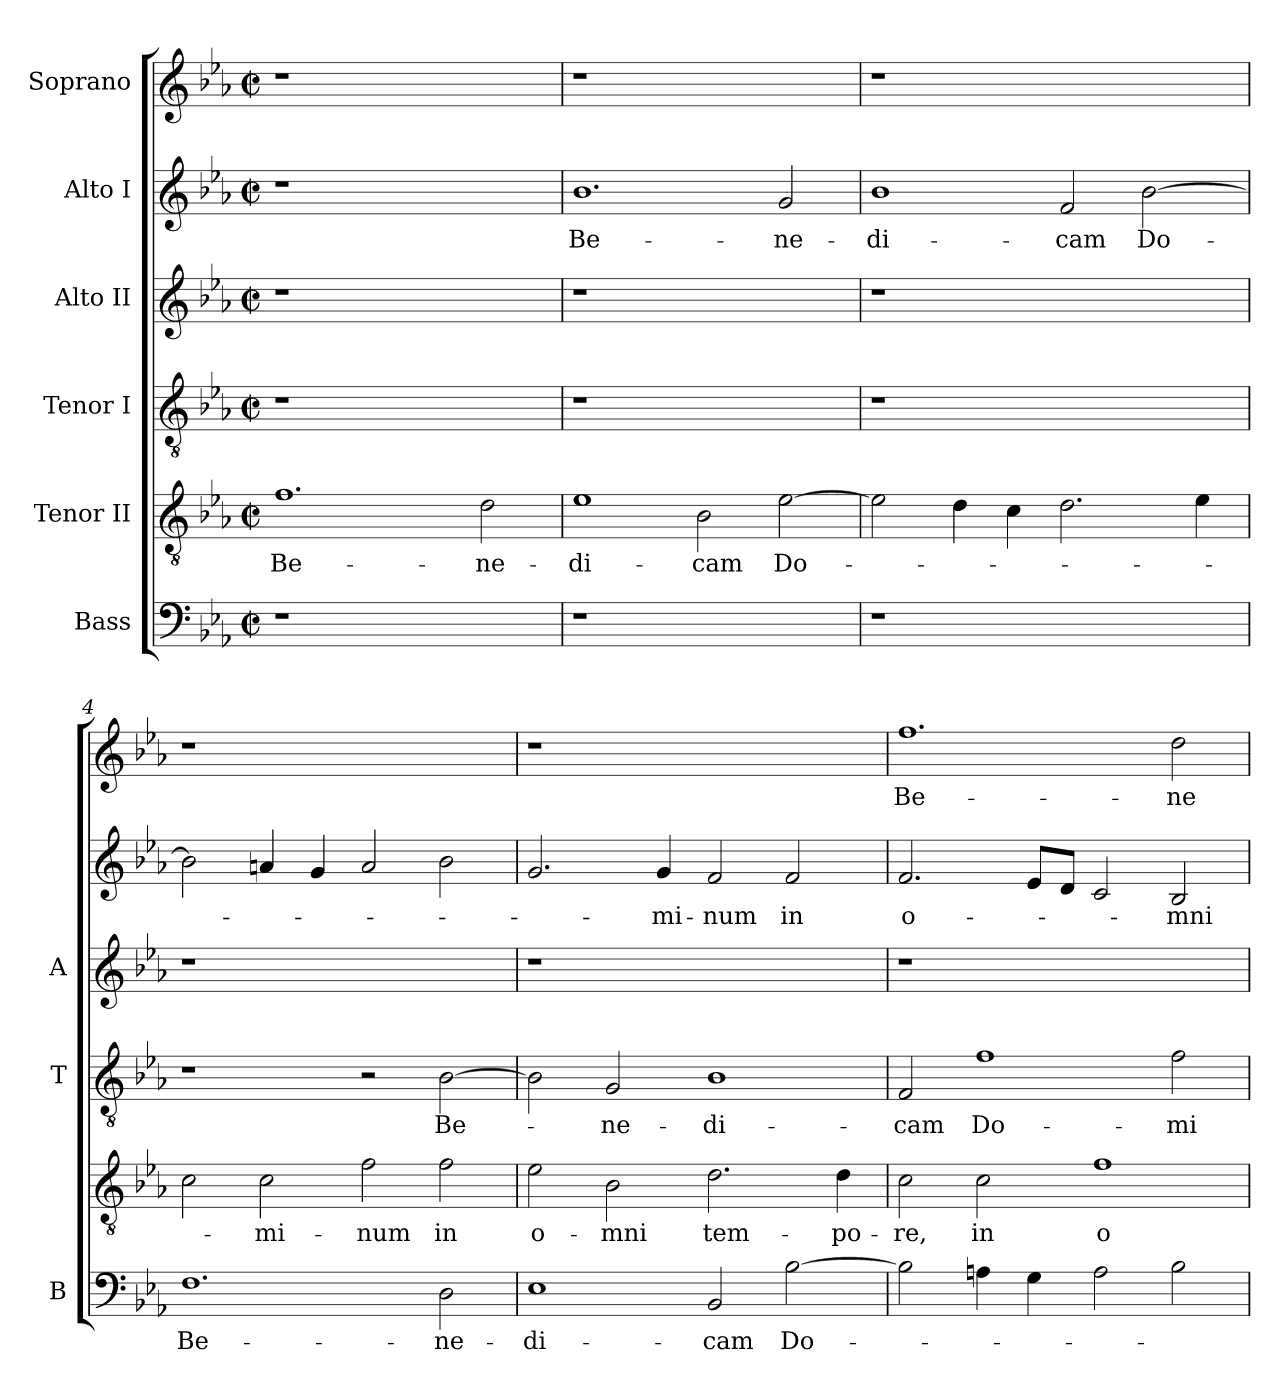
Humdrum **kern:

**kern	**text	**kern	**text	**kern	**text	**kern	**kern	**text	**kern	**text
*part6	*part6	*part5	*part5	*part4	*part4	*part3	*part2	*part2	*part1	*part1
*staff6	*staff6	*staff5	*staff5	*staff4	*staff4	*staff3	*staff2	*staff2	*staff1	*staff1
*I"Bass	*	*I"Tenor II	*	*I"Tenor I	*	*I"Alto II	*I"Alto I	*	*I"Soprano	*
*I'B	*	*	*	*I'T	*	*I'A	*	*	*	*
*clefF4	*	*clefGv2	*	*clefGv2	*	*clefG2	*clefG2	*	*clefG2	*
*k[b-e-a-]	*	*k[b-e-a-]	*	*k[b-e-a-]	*	*k[b-e-a-]	*k[b-e-a-]	*	*k[b-e-a-]	*
*E-:	*	*E-:	*	*E-:	*	*E-:	*E-:	*	*E-:	*
*M2/2	*	*M2/2	*	*M2/2	*	*M2/2	*M2/2	*	*M2/2	*
*met(c|)	*	*met(c|)	*	*met(c|)	*	*met(c|)	*met(c|)	*	*met(c|)	*
=1	=1	=1	=1	=1	=1	=1	=1	=1	=1	=1
!LO:N:vis=1	!	!	!LO:LY:b	!LO:N:vis=1	!	!LO:N:vis=1	!LO:N:vis=1	!	!LO:N:vis=1	!
1r	.	1.f	Be-	1r	.	1r	1r	.	1r	.
1ryy	.	.	.	1ryy	.	1ryy	1ryy	.	1ryy	.
!	!	!	!LO:LY:b	!	!	!	!	!	!	!
.	.	2d\	-ne-	.	.	.	.	.	.	.
=2	=2	=2	=2	=2	=2	=2	=2	=2	=2	=2
!LO:N:vis=1	!	!	!LO:LY:b	!LO:N:vis=1	!	!LO:N:vis=1	!	!LO:LY:b	!LO:N:vis=1	!
1r	.	1e-	-di-	1r	.	1r	1.b-	Be-	1r	.
!	!	!	!LO:LY:b	!	!	!	!	!	!	!
1ryy	.	2B-\	-cam	1ryy	.	1ryy	.	.	1ryy	.
!	!	!	!LO:LY:b	!	!	!	!	!LO:LY:b	!	!
.	.	[>2e-\	Do-	.	.	.	2g/	-ne-	.	.
=3	=3	=3	=3	=3	=3	=3	=3	=3	=3	=3
!LO:N:vis=1	!	!	!	!LO:N:vis=1	!	!LO:N:vis=1	!	!LO:LY:b	!LO:N:vis=1	!
1r	.	2e-\]	.	1r	.	1r	1b-	-di-	1r	.
.	.	4d\	.	.	.	.	.	.	.	.
.	.	4c\	.	.	.	.	.	.	.	.
!	!	!	!	!	!	!	!	!LO:LY:b	!	!
1ryy	.	2.d\	.	1ryy	.	1ryy	2f/	-cam	1ryy	.
!	!	!	!	!	!	!	!	!LO:LY:b	!	!
.	.	.	.	.	.	.	[>2b-\	Do-	.	.
.	.	4e-\	.	.	.	.	.	.	.	.
=4	=4	=4	=4	=4	=4	=4	=4	=4	=4	=4
!	!LO:LY:b	!	!	!	!	!LO:N:vis=1	!	!	!LO:N:vis=1	!
1.F	Be-	2c\	.	1r	.	1r	2b-\]	.	1r	.
!	!	!	!LO:LY:b	!	!	!	!	!	!	!
.	.	2c\	-mi-	.	.	.	4an/	.	.	.
.	.	.	.	.	.	.	4g/	.	.	.
!	!	!	!LO:LY:b	!	!	!	!	!	!	!
.	.	2f\	-num	2r	.	1ryy	2a/	.	1ryy	.
!	!LO:LY:b	!	!LO:LY:b	!	!LO:LY:b	!	!	!	!	!
2D\	-ne-	2f\	in	[>2B-\	Be-	.	2b-\	.	.	.
!!LO:LB:g=z
=5	=5	=5	=5	=5	=5	=5	=5	=5	=5	=5
!	!LO:LY:b	!	!LO:LY:b	!	!	!LO:N:vis=1	!	!	!LO:N:vis=1	!
1E-	-di-	2e-\	o-	2B-\]	.	1r	2.g/	.	1r	.
!	!	!	!LO:LY:b	!	!LO:LY:b	!	!	!	!	!
.	.	2B-\	-mni	2G/	-ne-	.	.	.	.	.
!	!	!	!	!	!	!	!	!LO:LY:b	!	!
.	.	.	.	.	.	.	4g/	-mi-	.	.
!	!LO:LY:b	!	!LO:LY:b	!	!LO:LY:b	!	!	!LO:LY:b	!	!
2BB-/	-cam	2.d\	tem-	1B-	-di-	1ryy	2f/	-num	1ryy	.
!	!LO:LY:b	!	!	!	!	!	!	!LO:LY:b	!	!
[>2B-\	Do-	.	.	.	.	.	2f/	in	.	.
!	!	!	!LO:LY:b	!	!	!	!	!	!	!
.	.	4d\	-po-	.	.	.	.	.	.	.
=6	=6	=6	=6	=6	=6	=6	=6	=6	=6	=6
!	!	!	!LO:LY:b	!	!LO:LY:b	!LO:N:vis=1	!	!LO:LY:b	!	!LO:LY:b
2B-\]	.	2c\	-re,	2F/	-cam	1r	2.f/	o-	1.ff	Be-
!	!	!	!LO:LY:b	!	!LO:LY:b	!	!	!	!	!
4An\	.	2c\	in	1f	Do-	.	.	.	.	.
4G\	.	.	.	.	.	.	8e-/L	.	.	.
.	.	.	.	.	.	.	8d/J	.	.	.
!	!	!	!LO:LY:b	!	!	!	!	!	!	!
2A\	.	1f	o-	.	.	1ryy	2c/	.	.	.
!	!	!	!	!	!LO:LY:b	!	!	!LO:LY:b	!	!LO:LY:b
2B-\	.	.	.	2f\	-mi-	.	2B-/	-mni	2dd\	-ne-
=	=	=	=	=	=	=	=	=	=	=
*-	*-	*-	*-	*-	*-	*-	*-	*-	*-	*-
